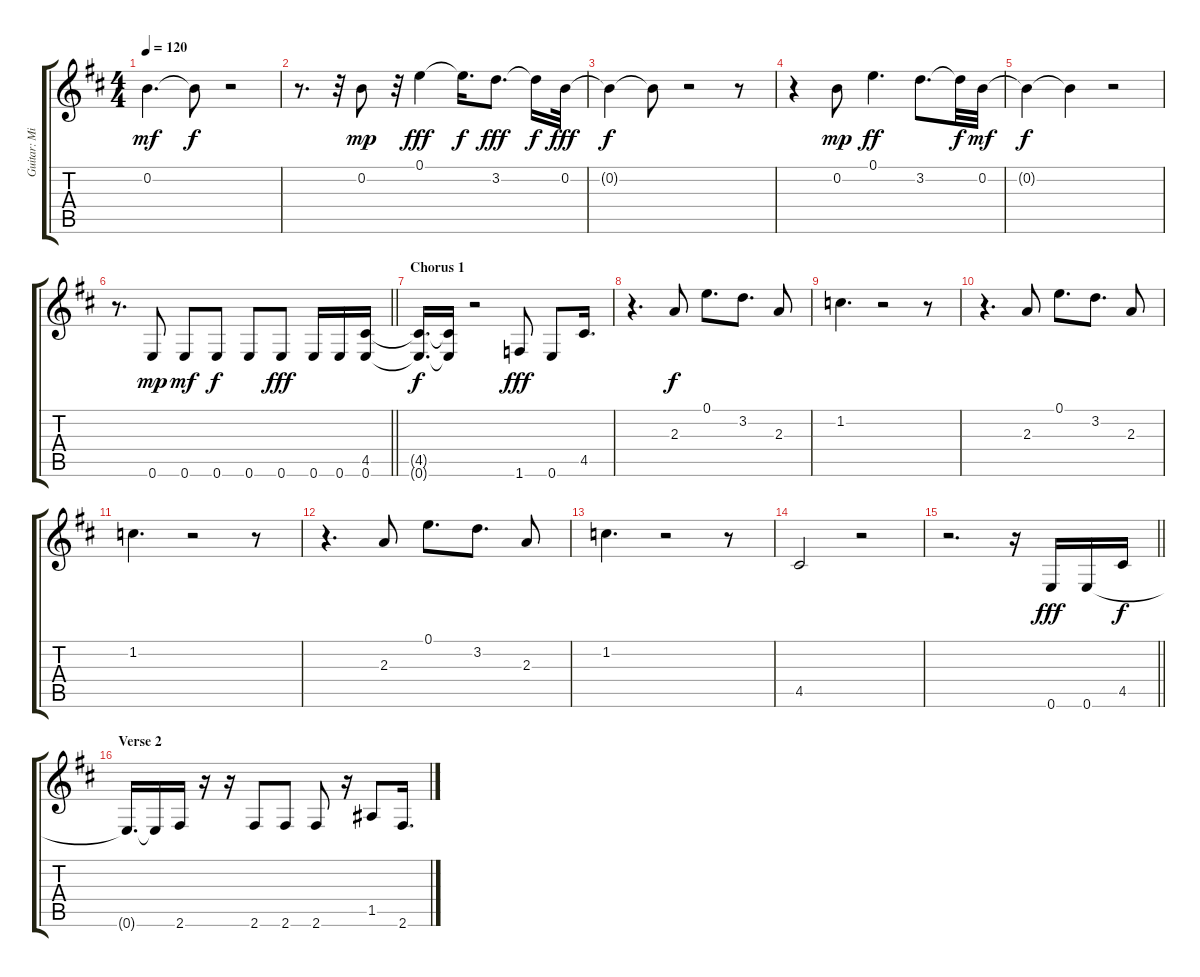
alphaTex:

\track ("Guitar: Mick Ralphs" "Guitar: Mi") {instrument distortionguitar}
\staff {score tabs}
\tuning (E4 B3 G3 D3 A2 E2) {hide}
\ts (4 4)
\tempo 120
\clef g2
\ks d
0.2.4{d dy mf} 0.2{t}.8{dy f} r.2 |
r.8{d} r.32 0.2.8{dy mp} r.32 0.1.4{dy fff} 0.1{t}.16{d dy f} 3.2.8{d dy fff} 3.2{t}.16{dy f} 0.2.32{dy fff} |
0.2{t}.4{dy f} 0.2{t}.8 r.2 r.8 |
r.4 0.2.8{dy mp} 0.1.4{d dy ff} 3.2.8{d} 3.2{t}.32{dy f} 0.2.32{dy mf} |
0.2{t}.4{dy f} 0.2{t}.4 r.2 |
\barLineRight lightlight
r.8{d} 0.6.8{dy mp} 0.6.8{dy mf} 0.6.8{dy f} 0.6.8 0.6.8{dy fff} 0.6.16 0.6.16 (4.5 0.6).16 |
\section ("" "Chorus 1")
(4.5{t} 0.6{t}).16{d dy f} (4.5{t} 0.6{t}).16 r.2 1.6.8{dy fff} 0.6.8 4.5.16{d} |
r.4{d} 2.3.8{dy f} 0.1.8{d} 3.2.8{d} 2.3.8 |
1.2.4{d} r.2 r.8 |
r.4{d} 2.3.8 0.1.8{d} 3.2.8{d} 2.3.8 |
1.2.4{d} r.2 r.8 |
r.4{d} 2.3.8 0.1.8{d} 3.2.8{d} 2.3.8 |
1.2.4{d} r.2 r.8 |
4.5.2 r.2 |
\barLineRight lightlight
r.2{d} r.16 0.6.16{dy fff} 0.6.16 4.5.16{dy f} |
\section ("" "Verse 2")
0.6{t}.16{d} 0.6{t}.16 2.6.16 r.16 r.16 2.6.8 2.6.8 2.6.8 r.16 1.5.8 2.6.16{d}
